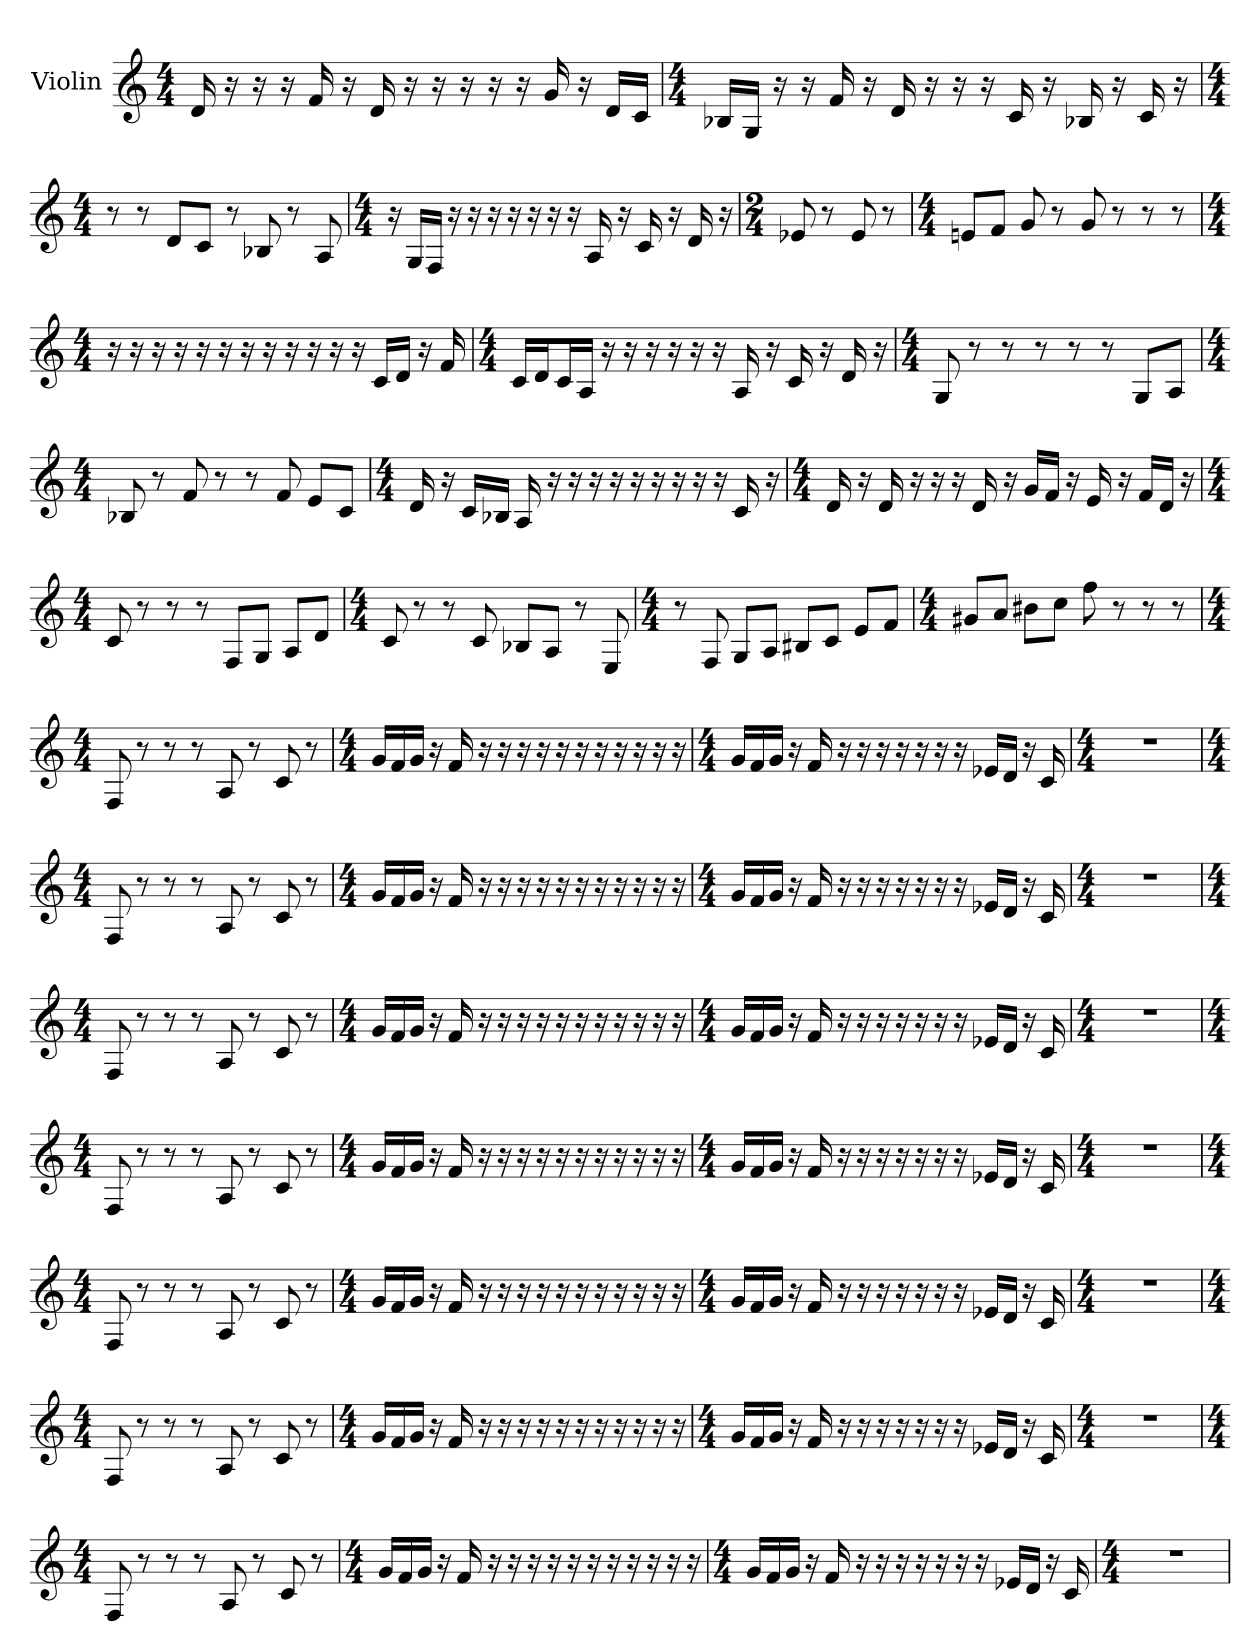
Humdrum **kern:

**kern
*part1
*staff1
*I"Violin
*I'Vln
*M4/4
=
16d
16r
16r
16r
16f
16r
16d
16r
16r
16r
16r
16r
16g
16r
16dLL
16cJJ
=
*M4/4
16B-XLL
16GJJ
16r
16r
16f
16r
16d
16r
16r
16r
16c
16r
16B-X
16r
16c
16r
=
*M4/4
8r
8r
8dL
8cJ
8r
8B-X
8r
8A
=
*M4/4
16r
16GLL
16FJJ
16r
16r
16r
16r
16r
16r
16r
16A
16r
16c
16r
16d
16r
=
*M2/4
8e-X
8r
8e-
8r
=
*M4/4
8enL
8fJ
8g
8r
8g
8r
8r
8r
=
*M4/4
16r
16r
16r
16r
16r
16r
16r
16r
16r
16r
16r
16r
16cLL
16dJJ
16r
16f
=
*M4/4
16cLL
16dJ
16cL
16AJJ
16r
16r
16r
16r
16r
16r
16A
16r
16c
16r
16d
16r
=
*M4/4
8G
8r
8r
8r
8r
8r
8GL
8AJ
=
*M4/4
8B-X
8r
8f
8r
8r
8f
8eL
8cJ
=
*M4/4
16d
16r
16cLL
16B-XJJ
16A
16r
16r
16r
16r
16r
16r
16r
16r
16r
16c
16r
=
*M4/4
16d
16r
16d
16r
16r
16r
16d
16r
16gLL
16fJJ
16r
16e
16r
16fLL
16dJJ
16r
=
*M4/4
8c
8r
8r
8r
8FL
8GJ
8AL
8dJ
=
*M4/4
8c
8r
8r
8c
8B-XL
8AJ
8r
8E
=
*M4/4
8r
8F
8GL
8AJ
8B#XL
8cJ
8eL
8fJ
=
*M4/4
8g#XL
8aJ
8b#XL
8ccJ
8ff
8r
8r
8r
=
*M4/4
8F
8r
8r
8r
8A
8r
8c
8r
=
*M4/4
16gLL
16f
16gJJ
16r
16f
16r
16r
16r
16r
16r
16r
16r
16r
16r
16r
16r
=
*M4/4
16gLL
16f
16gJJ
16r
16f
16r
16r
16r
16r
16r
16r
16r
16e-XLL
16dJJ
16r
16c
=
*M4/4
1r
=
*M4/4
8F
8r
8r
8r
8A
8r
8c
8r
=
*M4/4
16gLL
16f
16gJJ
16r
16f
16r
16r
16r
16r
16r
16r
16r
16r
16r
16r
16r
=
*M4/4
16gLL
16f
16gJJ
16r
16f
16r
16r
16r
16r
16r
16r
16r
16e-XLL
16dJJ
16r
16c
=
*M4/4
1r
=
*M4/4
8F
8r
8r
8r
8A
8r
8c
8r
=
*M4/4
16gLL
16f
16gJJ
16r
16f
16r
16r
16r
16r
16r
16r
16r
16r
16r
16r
16r
=
*M4/4
16gLL
16f
16gJJ
16r
16f
16r
16r
16r
16r
16r
16r
16r
16e-XLL
16dJJ
16r
16c
=
*M4/4
1r
=
*M4/4
8F
8r
8r
8r
8A
8r
8c
8r
=
*M4/4
16gLL
16f
16gJJ
16r
16f
16r
16r
16r
16r
16r
16r
16r
16r
16r
16r
16r
=
*M4/4
16gLL
16f
16gJJ
16r
16f
16r
16r
16r
16r
16r
16r
16r
16e-XLL
16dJJ
16r
16c
=
*M4/4
1r
=
*M4/4
8F
8r
8r
8r
8A
8r
8c
8r
=
*M4/4
16gLL
16f
16gJJ
16r
16f
16r
16r
16r
16r
16r
16r
16r
16r
16r
16r
16r
=
*M4/4
16gLL
16f
16gJJ
16r
16f
16r
16r
16r
16r
16r
16r
16r
16e-XLL
16dJJ
16r
16c
=
*M4/4
1r
=
*M4/4
8F
8r
8r
8r
8A
8r
8c
8r
=
*M4/4
16gLL
16f
16gJJ
16r
16f
16r
16r
16r
16r
16r
16r
16r
16r
16r
16r
16r
=
*M4/4
16gLL
16f
16gJJ
16r
16f
16r
16r
16r
16r
16r
16r
16r
16e-XLL
16dJJ
16r
16c
=
*M4/4
1r
=
*M4/4
8F
8r
8r
8r
8A
8r
8c
8r
=
*M4/4
16gLL
16f
16gJJ
16r
16f
16r
16r
16r
16r
16r
16r
16r
16r
16r
16r
16r
=
*M4/4
16gLL
16f
16gJJ
16r
16f
16r
16r
16r
16r
16r
16r
16r
16e-XLL
16dJJ
16r
16c
=
*M4/4
1r
=
*-
